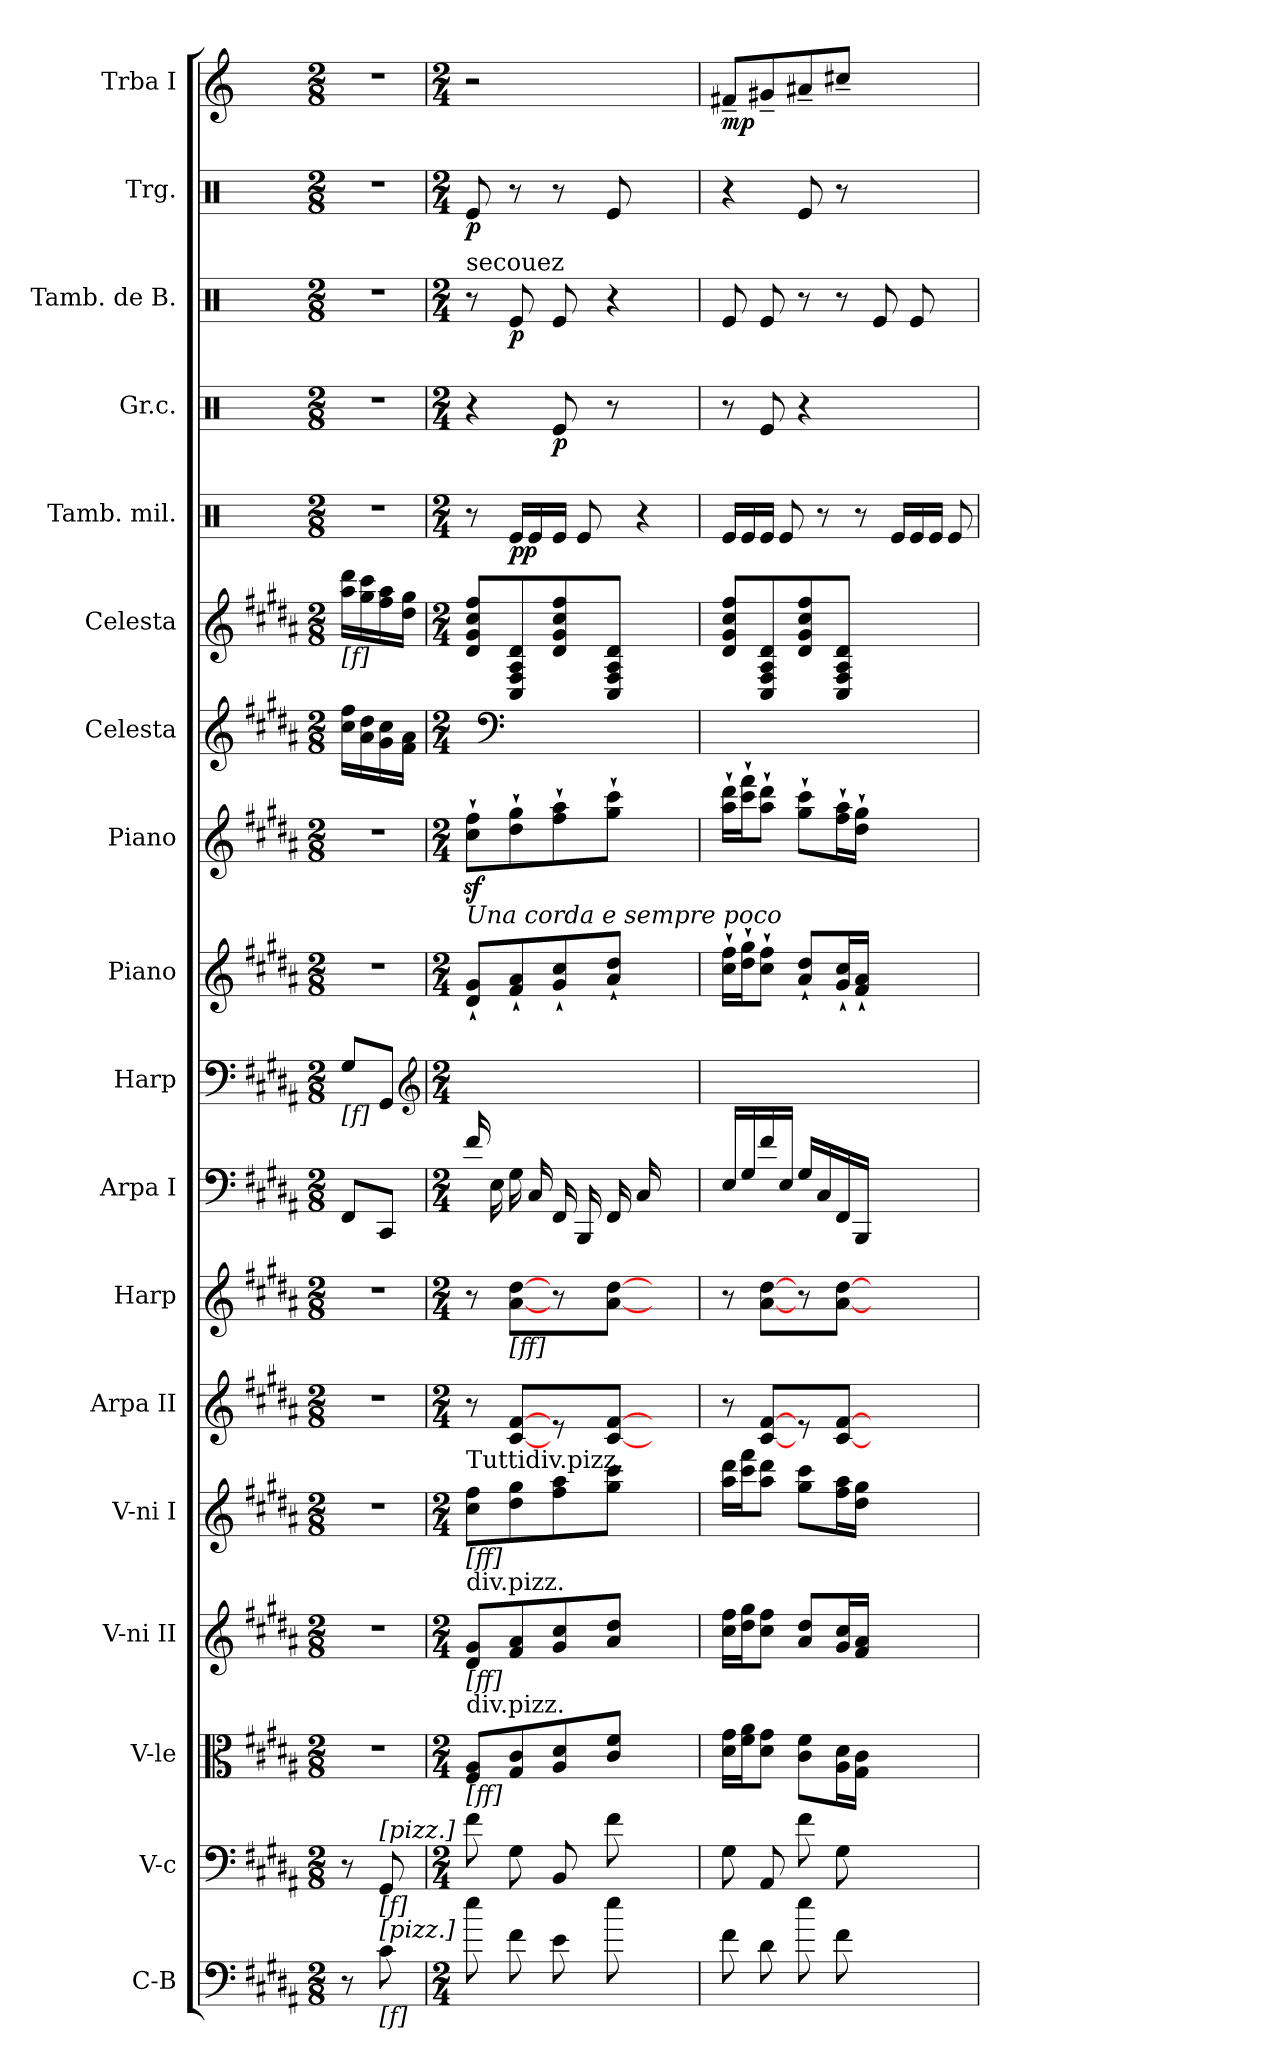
**kern	**kern	**kern	**kern	**kern	**kern	**kern	**kern	**kern	**kern	**kern	**kern	**kern	**kern	**dynam	**kern	**dynam	**kern	**dynam	**kern	**dynam	**kern	**dynam
*part18	*part17	*part16	*part15	*part14	*part13	*part12	*part11	*part10	*part9	*part8	*part7	*part6	*part5	*part5	*part4	*part4	*part3	*part3	*part2	*part2	*part1	*part1
*staff18	*staff17	*staff16	*staff15	*staff14	*staff13	*staff12	*staff11	*staff10	*staff9	*staff8	*staff7	*staff6	*staff5	*staff5	*staff4	*staff4	*staff3	*staff3	*staff2	*staff2	*staff1	*staff1
*I"C-B	*I"V-c	*I"V-le	*I"V-ni II	*I"V-ni I	*I"Arpa II	*I"Harp	*I"Arpa I	*I"Harp	*I"Piano	*I"Piano	*I"Celesta	*I"Celesta	*I"Tamb. mil.	*	*I"Gr.c.	*	*I"Tamb. de B.	*	*I"Trg.	*	*I"Trba I	*
*I'Cb	*I'Vc	*	*	*	*	*I'Hp	*	*I'Hp	*I'Pno	*I'Pno	*I'Clst	*I'Clst	*	*	*	*	*	*	*	*	*	*
*clefF4	*clefF4	*clefC3	*clefG2	*clefG2	*clefG2	*clefG2	*clefF4	*clefF4	*clefG2	*clefG2	*clefG2	*clefG2	*clefX	*	*clefX	*	*clefX	*	*clefX	*	*clefG2	*
*ITrd7c12	*	*	*	*	*	*	*	*	*	*	*	*	*	*	*	*	*	*	*	*	*	*
*k[f#c#g#d#a#]	*k[f#c#g#d#a#]	*k[f#c#g#d#a#]	*k[f#c#g#d#a#]	*k[f#c#g#d#a#]	*k[f#c#g#d#a#]	*k[f#c#g#d#a#]	*k[f#c#g#d#a#]	*k[f#c#g#d#a#]	*k[f#c#g#d#a#]	*k[f#c#g#d#a#]	*k[f#c#g#d#a#]	*k[f#c#g#d#a#]	*k[]	*	*k[]	*	*k[]	*	*k[]	*	*k[]	*
*M2/8	*M2/8	*M2/8	*M2/8	*M2/8	*M2/8	*M2/8	*M2/8	*M2/8	*M2/8	*M2/8	*M2/8	*M2/8	*M2/8	*	*M2/8	*	*M2/8	*	*M2/8	*	*M2/8	*
*MM72	*MM72	*MM72	*MM72	*MM72	*MM72	*MM72	*MM72	*MM72	*MM72	*MM72	*MM72	*MM72	*MM72	*	*MM72	*	*MM72	*	*MM72	*	*MM72	*
=1	=1	=1	=1	=1	=1	=1	=1	=1	=1	=1	=1	=1	=1	=1	=1	=1	=1	=1	=1	=1	=1	=1
!	!	!	!	!	!	!	!	!	!	!	!	!LO:TX:b:t=[f]	!	!	!	!	!	!	!	!	!	!
!	!	!	!	!	!	!	!	!LO:TX:b:t=[f]	!	!	!	!	!	!	!	!	!	!	!	!	!	!
8r	8r	4r	4r	4r	4r	4r	8FF#L	8G#L	4r	4r	16cc# 16ff#LL	16aa# 16ddd#LL	4r	.	4r	.	4r	.	4r	.	4r	.
.	.	.	.	.	.	.	.	.	.	.	16a# 16dd#	16gg# 16ccc#	.	.	.	.	.	.	.	.	.	.
!	!LO:TX:b:t=[f]	!	!	!	!	!	!	!	!	!	!	!	!	!	!	!	!	!	!	!	!	!
!	!LO:TX:a:t=[pizz.]	!	!	!	!	!	!	!	!	!	!	!	!	!	!	!	!	!	!	!	!	!
!LO:TX:b:t=[f]	!	!	!	!	!	!	!	!	!	!	!	!	!	!	!	!	!	!	!	!	!	!
!LO:TX:a:t=[pizz.]	!	!	!	!	!	!	!	!	!	!	!	!	!	!	!	!	!	!	!	!	!	!
8C#	8GG#	.	.	.	.	.	8CC#J	8GG#J	.	.	16g# 16cc#	16ff# 16aa#	.	.	.	.	.	.	.	.	.	.
.	.	.	.	.	.	.	.	.	.	.	16f# 16a#JJ	16dd# 16gg#JJ	.	.	.	.	.	.	.	.	.	.
*	*	*	*	*	*	*	*	*clefG2	*	*	*	*	*	*	*	*	*	*	*	*	*	*
=2	=2	=2	=2	=2	=2	=2	=2	=2	=2	=2	=2	=2	=2	=2	=2	=2	=2	=2	=2	=2	=2	=2
*M2/4	*M2/4	*M2/4	*M2/4	*M2/4	*M2/4	*M2/4	*M2/4	*M2/4	*M2/4	*M2/4	*M2/4	*M2/4	*M2/4	*	*M2/4	*	*M2/4	*	*M2/4	*	*M2/4	*
!	!	!	!	!	!	!	!	!	!	!	!	!	!	!	!	!	!LO:TX:a:t=secouez	!	!	!	!	!
!	!	!	!	!	!	!	!	!	!	!LO:TX:b:i:t=Una corda e sempre poco	!	!	!	!	!	!	!	!	!	!	!	!
!	!	!	!	!LO:TX:a:t=Tuttidiv.pizz.	!	!	!	!	!	!	!	!	!	!	!	!	!	!	!	!	!	!
!	!	!	!	!LO:TX:b:t=[ff]	!	!	!	!	!	!	!	!	!	!	!	!	!	!	!	!	!	!
!	!	!	!LO:TX:a:t=div.pizz.	!	!	!	!	!	!	!	!	!	!	!	!	!	!	!	!	!	!	!
!	!	!	!LO:TX:b:t=[ff]	!	!	!	!	!	!	!	!	!	!	!	!	!	!	!	!	!	!	!
!	!	!LO:TX:a:t=div.pizz.	!	!	!	!	!	!	!	!	!	!	!	!	!	!	!	!	!	!	!	!
!	!	!LO:TX:b:t=[ff]	!	!	!	!	!	!	!	!	!	!	!	!	!	!	!	!	!	!	!	!
8e	8f#	8F# 8A#L	8d# 8g#L	8cc# 8ff#L	8r	8r	16f#/	16ryy	8d#` 8g#`L	8cc#z` 8ff#z`L	8ryy	8d# 8g# 8cc# 8ff#L	8r	.	4r	.	8r	.	8Re/	p	2r	.
.	.	.	.	.	.	.	16E	16ryy	.	.	.	.	.	.	.	.	.	.	.	.	.	.
*	*	*	*	*	*	*	*	*	*	*	*clefF4	*	*	*	*	*	*	*	*	*	*	*
!	!	!	!	!	!	!LO:TX:b:t=[ff]	!	!	!	!	!	!	!	!	!	!	!	!	!	!	!	!
8F#	8G#	8G# 8c#	8f# 8a#	8dd# 8gg#	[8c# [8f#L	[8a# [8dd#L	16G#	16ryy	8f#` 8a#`	8dd#` 8gg#`	8ryy	8C# 8F# 8A# 8d#	16Re/LL	pp	.	.	8Re/	p	8r	.	.	.
.	.	.	.	.	.	.	16C#	16ryy	.	.	.	.	16Re/	.	.	.	.	.	.	.	.	.
8E	8BB	8A# 8d#	8g# 8cc#	8ff# 8aa#	8r	8r	16FF#	16ryy	8g#` 8cc#`	8ff#` 8aa#`	4ryy	8d# 8g# 8cc# 8ff#	16Re/JJ	.	8Re/	p	8Re/	.	8r	.	.	.
.	.	.	.	.	.	.	16BBB	16ryy	.	.	.	.	8Re/	.	.	.	.	.	.	.	.	.
8e	8f#	8c# 8f#J	8a# 8dd#J	8gg# 8ccc#J	[8c# [8f#J	[8a# [8dd#J	16FF#	16ryy	8a#` 8dd#`J	8gg#` 8ccc#`J	.	8C# 8F# 8A# 8d#J	.	.	8r	.	4r	.	8Re/	.	.	.
.	.	.	.	.	.	.	16C#	16ryy	.	.	.	.	4r	.	.	.	.	.	.	.	.	.
8.ryy	8.ryy	8.ryy	8.ryy	8.ryy	8.ryy	8.ryy	8.ryy	8.ryy	8.ryy	8.ryy	8.ryy	8.ryy	.	.	8.ryy	.	.	.	8.ryy	.	8.ryy	.
.	.	.	.	.	.	.	.	.	.	.	.	.	.	.	.	.	16ryy	.	.	.	.	.
=3	=3	=3	=3	=3	=3	=3	=3	=3	=3	=3	=3	=3	=3	=3	=3	=3	=3	=3	=3	=3	=3	=3
8F#	8G#	16d# 16g#LL	16cc# 16ff#LL	16aa# 16ddd#LL	8r	8r	16E/LL	8ryy	16cc#` 16ff#`LL	16aa#` 16ddd#`LL	2ryy	8d# 8g# 8cc# 8ff#L	16Re/LL	.	8r	.	8Re/	.	4r	.	8f#X~L	mp
.	.	16f# 16a#J	16dd# 16gg#J	16ccc# 16fff#J	.	.	16G#	.	16dd#` 16gg#`J	16ccc#` 16fff#`J	.	.	16Re/	.	.	.	.	.	.	.	.	.
8D#	8AA#	8d# 8g#J	8cc# 8ff#J	8aa# 8ddd#J	[8c# [8f#L	[8a# [8dd#L	16f#	16ryy	8cc#` 8ff#`J	8aa#` 8ddd#`J	.	8C# 8F# 8A# 8d#	16Re/JJ	.	8Re/	.	8Re/	.	.	.	8g#X~	.
.	.	.	.	.	.	.	16EJJ	16ryy	.	.	.	.	8Re/	.	.	.	.	.	.	.	.	.
8e	8f#	8c# 8f#L	8a# 8dd#L	8gg# 8ccc#L	8r	8r	16G#LL	4ryy	8a#` 8dd#`L	8gg#` 8ccc#`L	.	8d# 8g# 8cc# 8ff#	.	.	4r	.	8r	.	8Re/	.	8a#X~	.
.	.	.	.	.	.	.	16C#	.	.	.	.	.	8r	.	.	.	.	.	.	.	.	.
8F#	8G#	16A# 16d#L	16g# 16cc#L	16ff# 16aa#L	[8c# [8f#J	[8a# [8dd#J	16FF#	.	16g#` 16cc#`L	16ff#` 16aa#`L	.	8C# 8F# 8A# 8d#J	.	.	.	.	8r	.	8r	.	8cc#X~J	.
.	.	16G# 16c#JJ	16f# 16a#JJ	16dd# 16gg#JJ	.	.	16BBBJJ	.	16f#` 16a#`JJ	16dd#` 16gg#`JJ	.	.	8r	.	.	.	.	.	.	.	.	.
4.ryy	4.ryy	4.ryy	4.ryy	4.ryy	4.ryy	4.ryy	4.ryy	4.ryy	4.ryy	4.ryy	4.ryy	4.ryy	.	.	4.ryy	.	8Re/	.	4.ryy	.	4.ryy	.
.	.	.	.	.	.	.	.	.	.	.	.	.	16Re/LL	.	.	.	.	.	.	.	.	.
.	.	.	.	.	.	.	.	.	.	.	.	.	16Re/	.	.	.	8Re/	.	.	.	.	.
.	.	.	.	.	.	.	.	.	.	.	.	.	16Re/JJ	.	.	.	.	.	.	.	.	.
.	.	.	.	.	.	.	.	.	.	.	.	.	8Re/	.	.	.	8ryy	.	.	.	.	.
=	=	=	=	=	=	=	=	=	=	=	=	=	=	=	=	=	=	=	=	=	=	=
*-	*-	*-	*-	*-	*-	*-	*-	*-	*-	*-	*-	*-	*-	*-	*-	*-	*-	*-	*-	*-	*-	*-
